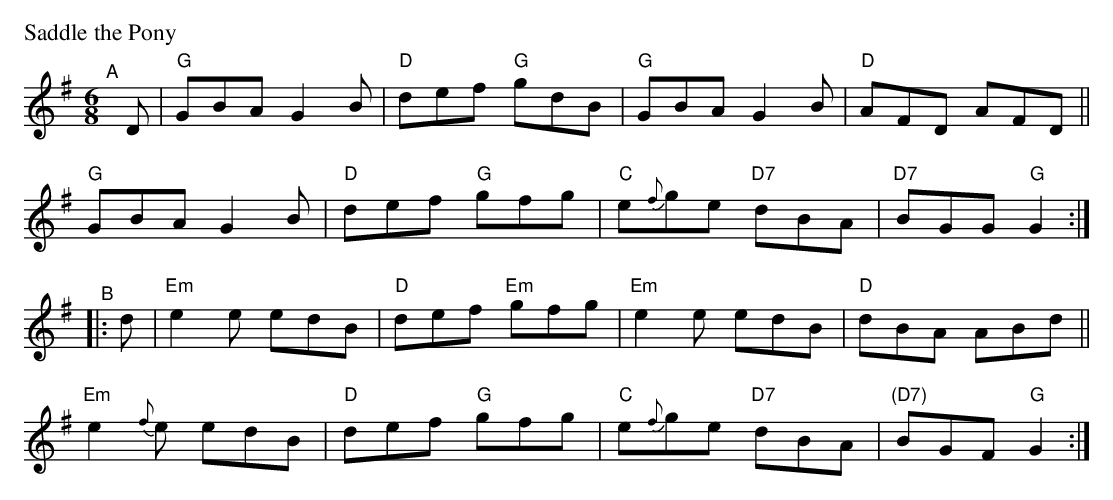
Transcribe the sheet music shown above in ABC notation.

X:1
P: Saddle the Pony
M: 6/8
K: G
"^A"[|] D |\
"G"GBA G2B | "D"def "G"gdB | "G"GBA G2B | "D"AFD AFD ||
"G"GBA G2B | "D"def "G"gfg | "C"e{f}ge "D7"dBA | "D7"BGG "G"G2 :|
"^B"|: d |\
"Em"e2e edB | "D"def "Em"gfg | "Em"e2e edB | "D"dBA ABd ||
"Em"e2{f}e edB | "D"def "G"gfg | "C"e{f}ge "D7"dBA | "(D7)"BGF "G"G2 :|
